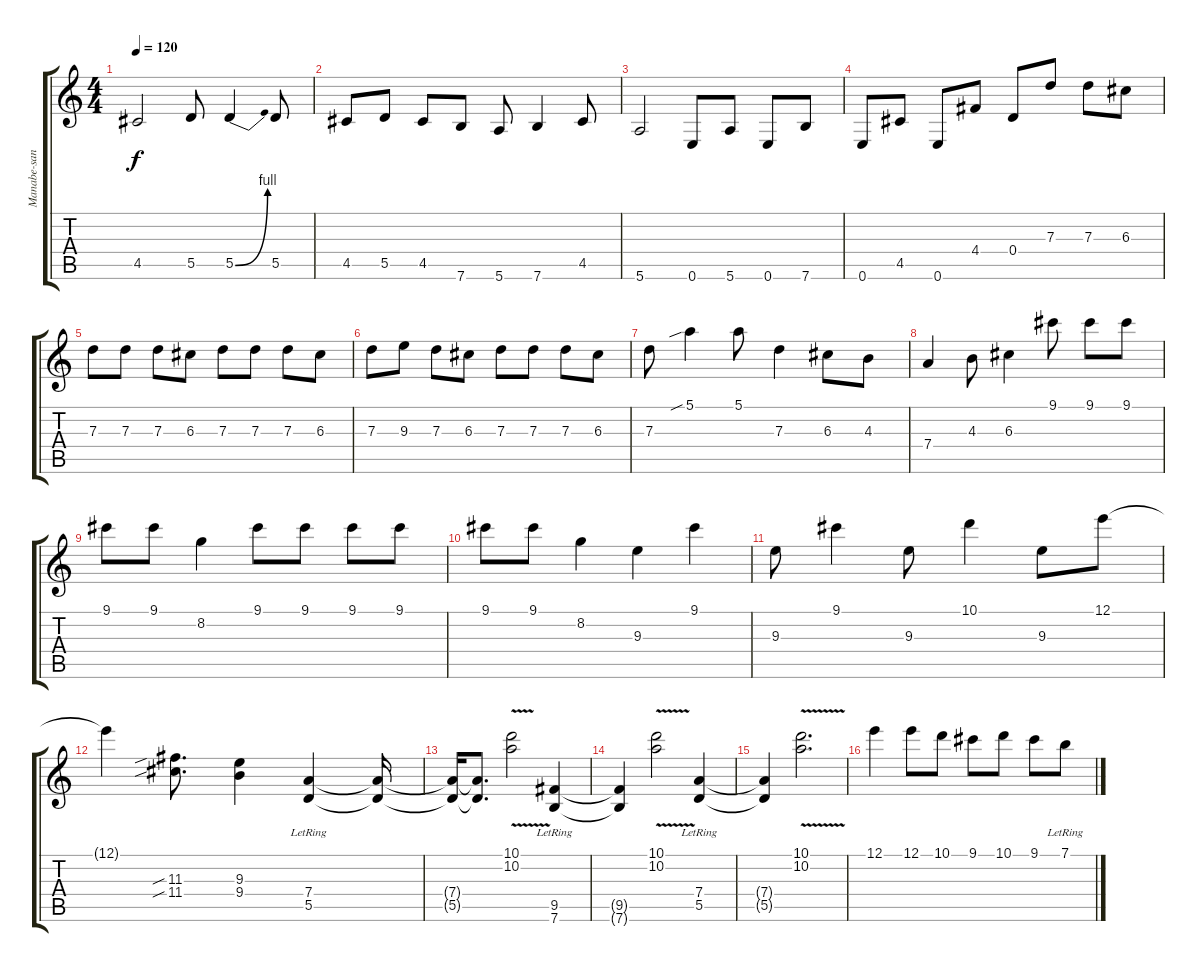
\track ("Manabe-san" "Manabe-san") {instrument overdrivenguitar}
\staff {score tabs}
\tuning (E4 B3 G3 D3 A2 E2) {hide}
\ts (4 4)
\tempo 120
\clef g2
\ks c
4.5.2{dy f instrument overdrivenguitar} 5.5.8 5.5{be (bend 0 0 60 4)}.4 5.5.8 |
4.5.8 5.5.8 4.5.8 7.6.8 5.6.8 7.6.4 4.5.8 |
5.6.2 0.6.8 5.6.8 0.6.8 7.6.8 |
0.6.8 4.5.8 0.6.8 4.4.8 0.4.8 7.3.8 7.3.8 6.3.8 |
7.3.8 7.3.8 7.3.8 6.3.8 7.3.8 7.3.8 7.3.8 6.3.8 |
7.3.8 9.3.8 7.3.8 6.3.8 7.3.8 7.3.8 7.3.8 6.3.8 |
7.3.8 5.1{sib}.4 5.1.8 7.3.4 6.3.8 4.3.8 |
7.4.4 4.3.8 6.3.4 9.1.8 9.1.8 9.1.8 |
9.1.8 9.1.8 8.2.4 9.1.8 9.1.8 9.1.8 9.1.8 |
9.1.8 9.1.8 8.2.4 9.3.4 9.1.4 |
9.3.8 9.1.4 9.3.8 10.1.4 9.3.8 12.1.8 |
12.1{t}.4 (11.3{sib} 11.4{sib}).8{d} (9.3 9.4).4 (7.4{lr} 5.5{lr}).4 (7.4{t} 5.5{t}).16 |
(7.4{t} 5.5{t}).16 (7.4{t} 5.5{t}).8{d} (10.1 10.2{v}).2 (9.5{lr} 7.6{lr}).4 |
(9.5{t} 7.6{t}).4 (10.1 10.2{v}).2 (7.4{lr} 5.5{lr}).4 |
(7.4{t} 5.5{t}).4 (10.1{v} 10.2).2{d} |
12.1.4 12.1.8 10.1.8 9.1.8 10.1.8 9.1.8 7.1{lr}.8
